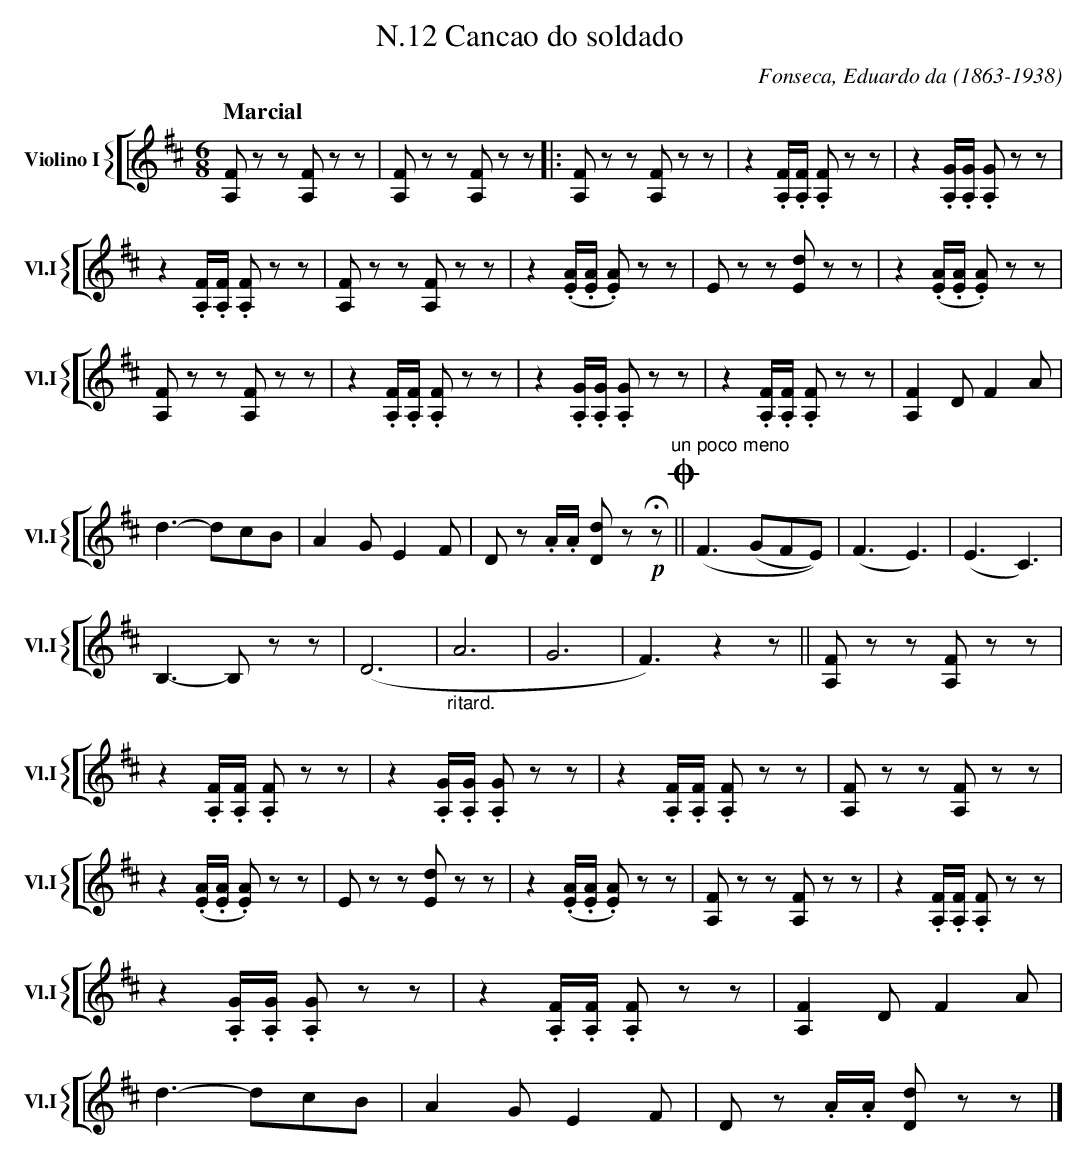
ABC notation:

X:1
T:N.12 Cancao do soldado
C:Fonseca, Eduardo da (1863-1938)
M:6/8
L:1/8
K:D
V: 2 clef=treble name="Violino I" sname="Vl.I"
%%staves [{ 2 }]
[Q:"Marcial"][A,F] z z [A,F] z z | [A,F] z z [A,F] z z |: [A,F] z z [A,F] z z |\
   z2 .[A,F]/.[A,F]/ .[A,F] z z | z2 .[A,G]/.[A,G]/ .[A,G] z z |\
   z2 .[A,F]/.[A,F]/ .[A,F] z z | [A,F] z z [A,F] z z |\
   z2 (.[EA]/.[EA]/ .[EA]) z z  | E z z [dE] z z |\
   z2 (.[EA]/.[EA]/ .[EA]) z z  | [A,F] z z [A,F] z z |\
   z2 .[A,F]/.[A,F]/ .[A,F] z z | z2 .[A,G]/.[A,G]/ .[A,G]zz|\
   z2 .[A,F]/.[A,F]/ .[A,F] z z | [A,F]2 D F2 A | d3-dcB |\
   A2 G E2 F | D z .A/.A/ [dD] z  !p!!fermata!z "un poco meno" !coda! || \
   (F3(GFE))| (F3E3) | (E3C3) | B,3-B,zz| (D6|"_ritard. "A6 | G6 | F3)z2z || \
   [A,F] z z [A,F] z z | z2 .[A,F]/.[A,F]/ .[A,F] z z | z2 .[A,G]/.[A,G]/ .[A,G] z z |\
   z2 .[A,F]/.[A,F]/ .[A,F] z z | [A,F] z z [A,F] z z |\
   z2 (.[EA]/.[EA]/ .[EA]) z z  | E z z [dE] z z |\
   z2 (.[EA]/.[EA]/ .[EA]) z z  | [A,F] z z [A,F] z z |\
   z2 .[A,F]/.[A,F]/ .[A,F] z z | z2 .[A,G]/.[A,G]/ .[A,G]zz|\
   z2 .[A,F]/.[A,F]/ .[A,F] z z | [A,F]2 D F2 A | d3-dcB |\
   A2 G E2 F | D z .A/.A/ [dD] z z  |] \
